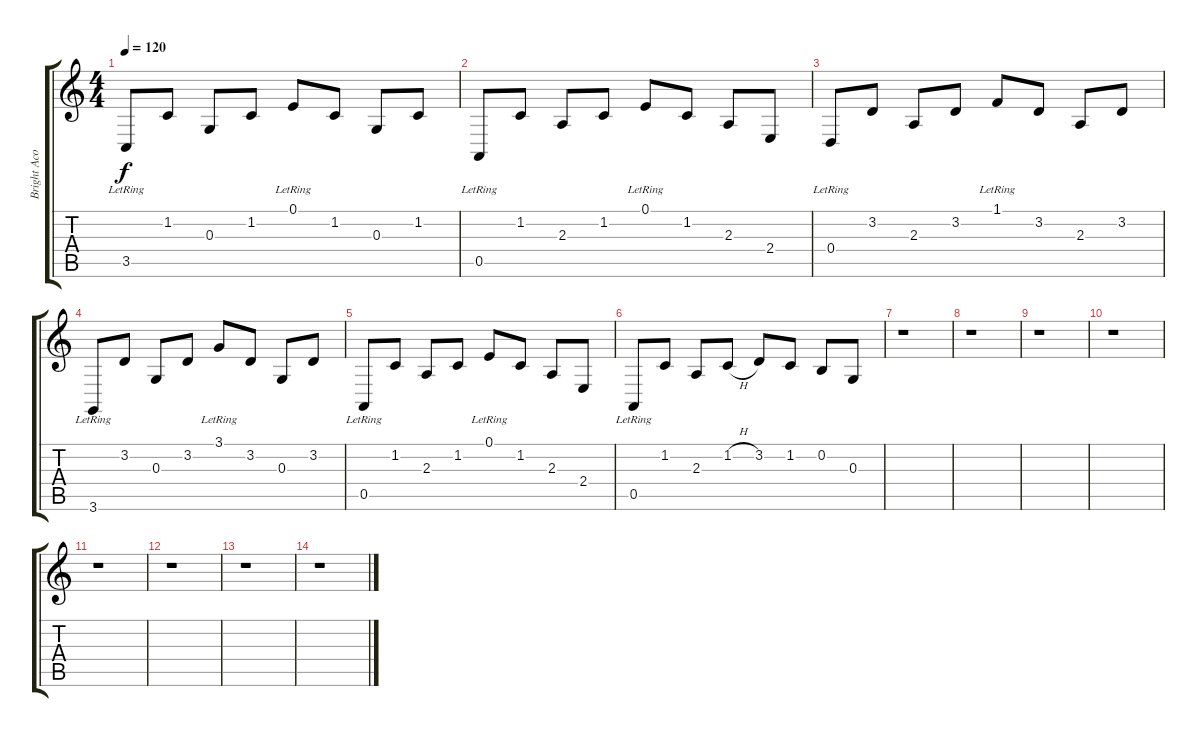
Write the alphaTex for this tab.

\track ("Bright Acoustic Gtr" "Bright Aco") {instrument harpsichord}
\staff {score tabs}
\tuning (E4 B3 G3 D3 A2 E2) {hide}
\ts (4 4)
\tempo 120
\clef g2
\ks c
3.5{lr}.8{dy f} 1.2.8 0.3.8 1.2.8 0.1{lr}.8 1.2.8 0.3.8 1.2.8 |
0.5{lr}.8 1.2.8 2.3.8 1.2.8 0.1{lr}.8 1.2.8 2.3.8 2.4.8 |
0.4{lr}.8 3.2.8 2.3.8 3.2.8 1.1{lr}.8 3.2.8 2.3.8 3.2.8 |
3.6{lr}.8 3.2.8 0.3.8 3.2.8 3.1{lr}.8 3.2.8 0.3.8 3.2.8 |
0.5{lr}.8 1.2.8 2.3.8 1.2.8 0.1{lr}.8 1.2.8 2.3.8 2.4.8 |
0.5{lr}.8 1.2.8 2.3.8 1.2{h}.8 3.2.8 1.2.8 0.2.8 0.3.8 |
r.1 |
r.1 |
r.1 |
r.1 |
r.1 |
r.1 |
r.1 |
r.1
